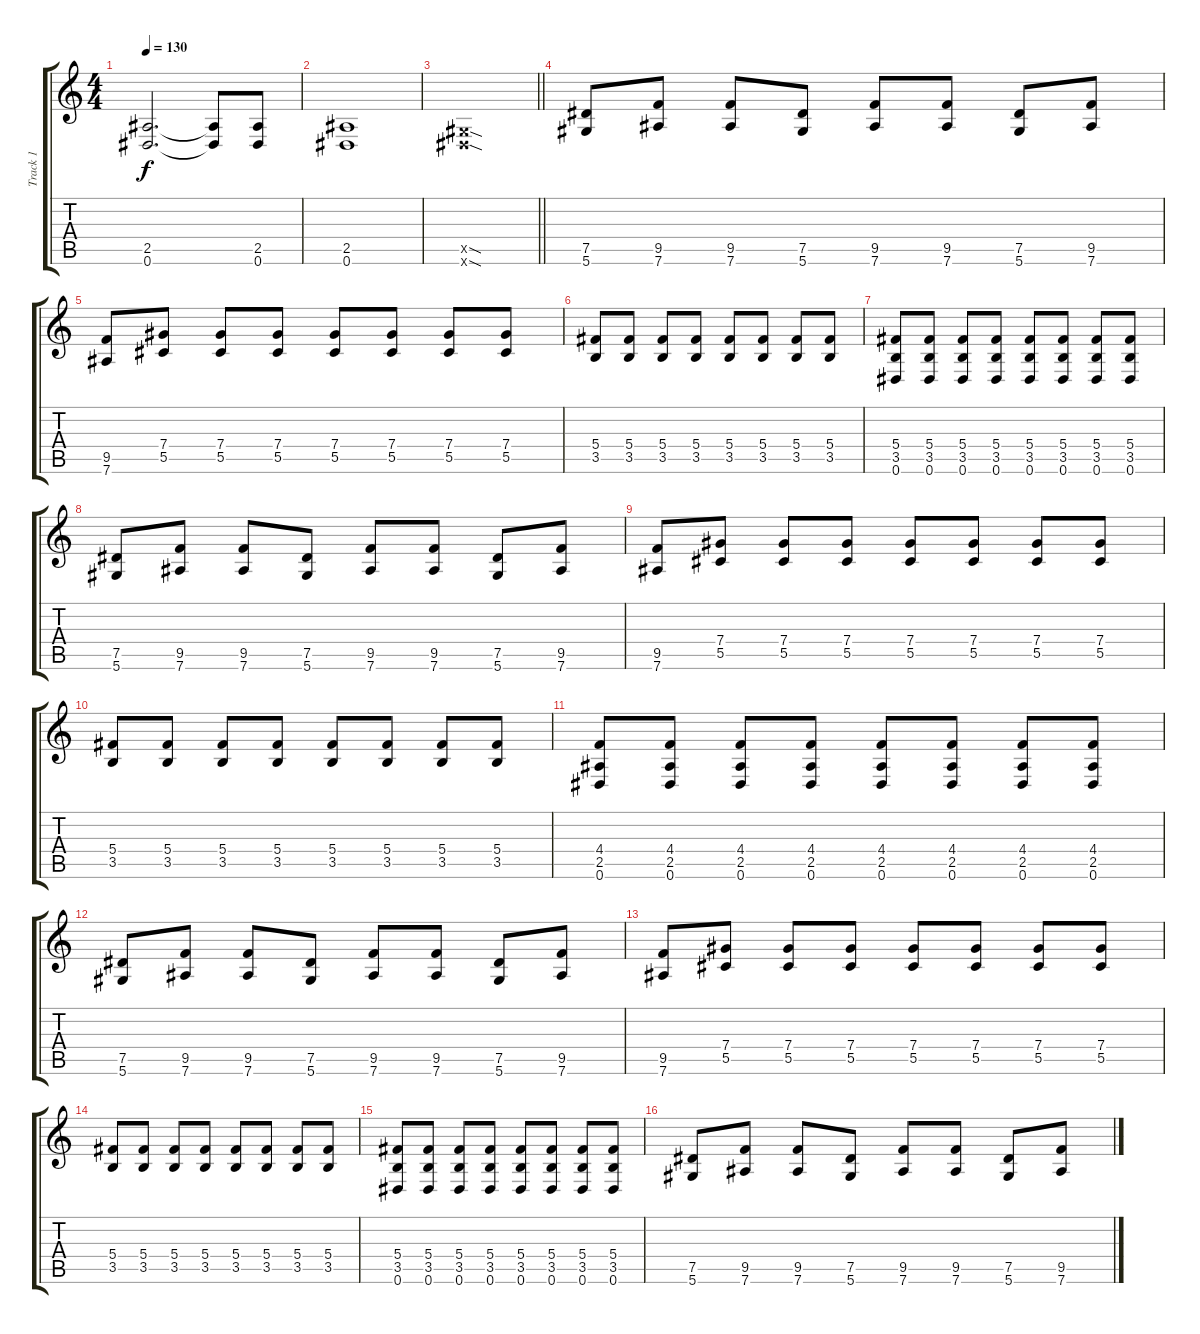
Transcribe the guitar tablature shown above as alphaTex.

\track ("Track 1" "Track 1") {instrument distortionguitar}
\staff {score tabs}
\tuning (Eb4 Bb3 Gb3 Db3 Ab2 Eb2) {hide}
\ts (4 4)
\tempo 130
\clef g2
\ks c
(2.5{t} 0.6{t}).2{d dy f} (2.5{t} 0.6{t}).8 (2.5 0.6).8 |
(2.5 0.6).1 |
\barLineRight lightlight
(0.5{sod x} 0.6{sod x}).1 |
\section ("" "")
(7.5 5.6).8 (9.5 7.6).8 (9.5 7.6).8 (7.5 5.6).8 (9.5 7.6).8 (9.5 7.6).8 (7.5 5.6).8 (9.5 7.6).8 |
(9.5 7.6).8 (7.4 5.5).8 (7.4 5.5).8 (7.4 5.5).8 (7.4 5.5).8 (7.4 5.5).8 (7.4 5.5).8 (7.4 5.5).8 |
(5.4 3.5).8 (5.4 3.5).8 (5.4 3.5).8 (5.4 3.5).8 (5.4 3.5).8 (5.4 3.5).8 (5.4 3.5).8 (5.4 3.5).8 |
(5.4 3.5 0.6).8 (5.4 3.5 0.6).8 (5.4 3.5 0.6).8 (5.4 3.5 0.6).8 (5.4 3.5 0.6).8 (5.4 3.5 0.6).8 (5.4 3.5 0.6).8 (5.4 3.5 0.6).8 |
(7.5 5.6).8 (9.5 7.6).8 (9.5 7.6).8 (7.5 5.6).8 (9.5 7.6).8 (9.5 7.6).8 (7.5 5.6).8 (9.5 7.6).8 |
(9.5 7.6).8 (7.4 5.5).8 (7.4 5.5).8 (7.4 5.5).8 (7.4 5.5).8 (7.4 5.5).8 (7.4 5.5).8 (7.4 5.5).8 |
(5.4 3.5).8 (5.4 3.5).8 (5.4 3.5).8 (5.4 3.5).8 (5.4 3.5).8 (5.4 3.5).8 (5.4 3.5).8 (5.4 3.5).8 |
(4.4 2.5 0.6).8 (4.4 2.5 0.6).8 (4.4 2.5 0.6).8 (4.4 2.5 0.6).8 (4.4 2.5 0.6).8 (4.4 2.5 0.6).8 (4.4 2.5 0.6).8 (4.4 2.5 0.6).8 |
(7.5 5.6).8 (9.5 7.6).8 (9.5 7.6).8 (7.5 5.6).8 (9.5 7.6).8 (9.5 7.6).8 (7.5 5.6).8 (9.5 7.6).8 |
(9.5 7.6).8 (7.4 5.5).8 (7.4 5.5).8 (7.4 5.5).8 (7.4 5.5).8 (7.4 5.5).8 (7.4 5.5).8 (7.4 5.5).8 |
(5.4 3.5).8 (5.4 3.5).8 (5.4 3.5).8 (5.4 3.5).8 (5.4 3.5).8 (5.4 3.5).8 (5.4 3.5).8 (5.4 3.5).8 |
(5.4 3.5 0.6).8 (5.4 3.5 0.6).8 (5.4 3.5 0.6).8 (5.4 3.5 0.6).8 (5.4 3.5 0.6).8 (5.4 3.5 0.6).8 (5.4 3.5 0.6).8 (5.4 3.5 0.6).8 |
(7.5 5.6).8 (9.5 7.6).8 (9.5 7.6).8 (7.5 5.6).8 (9.5 7.6).8 (9.5 7.6).8 (7.5 5.6).8 (9.5 7.6).8
